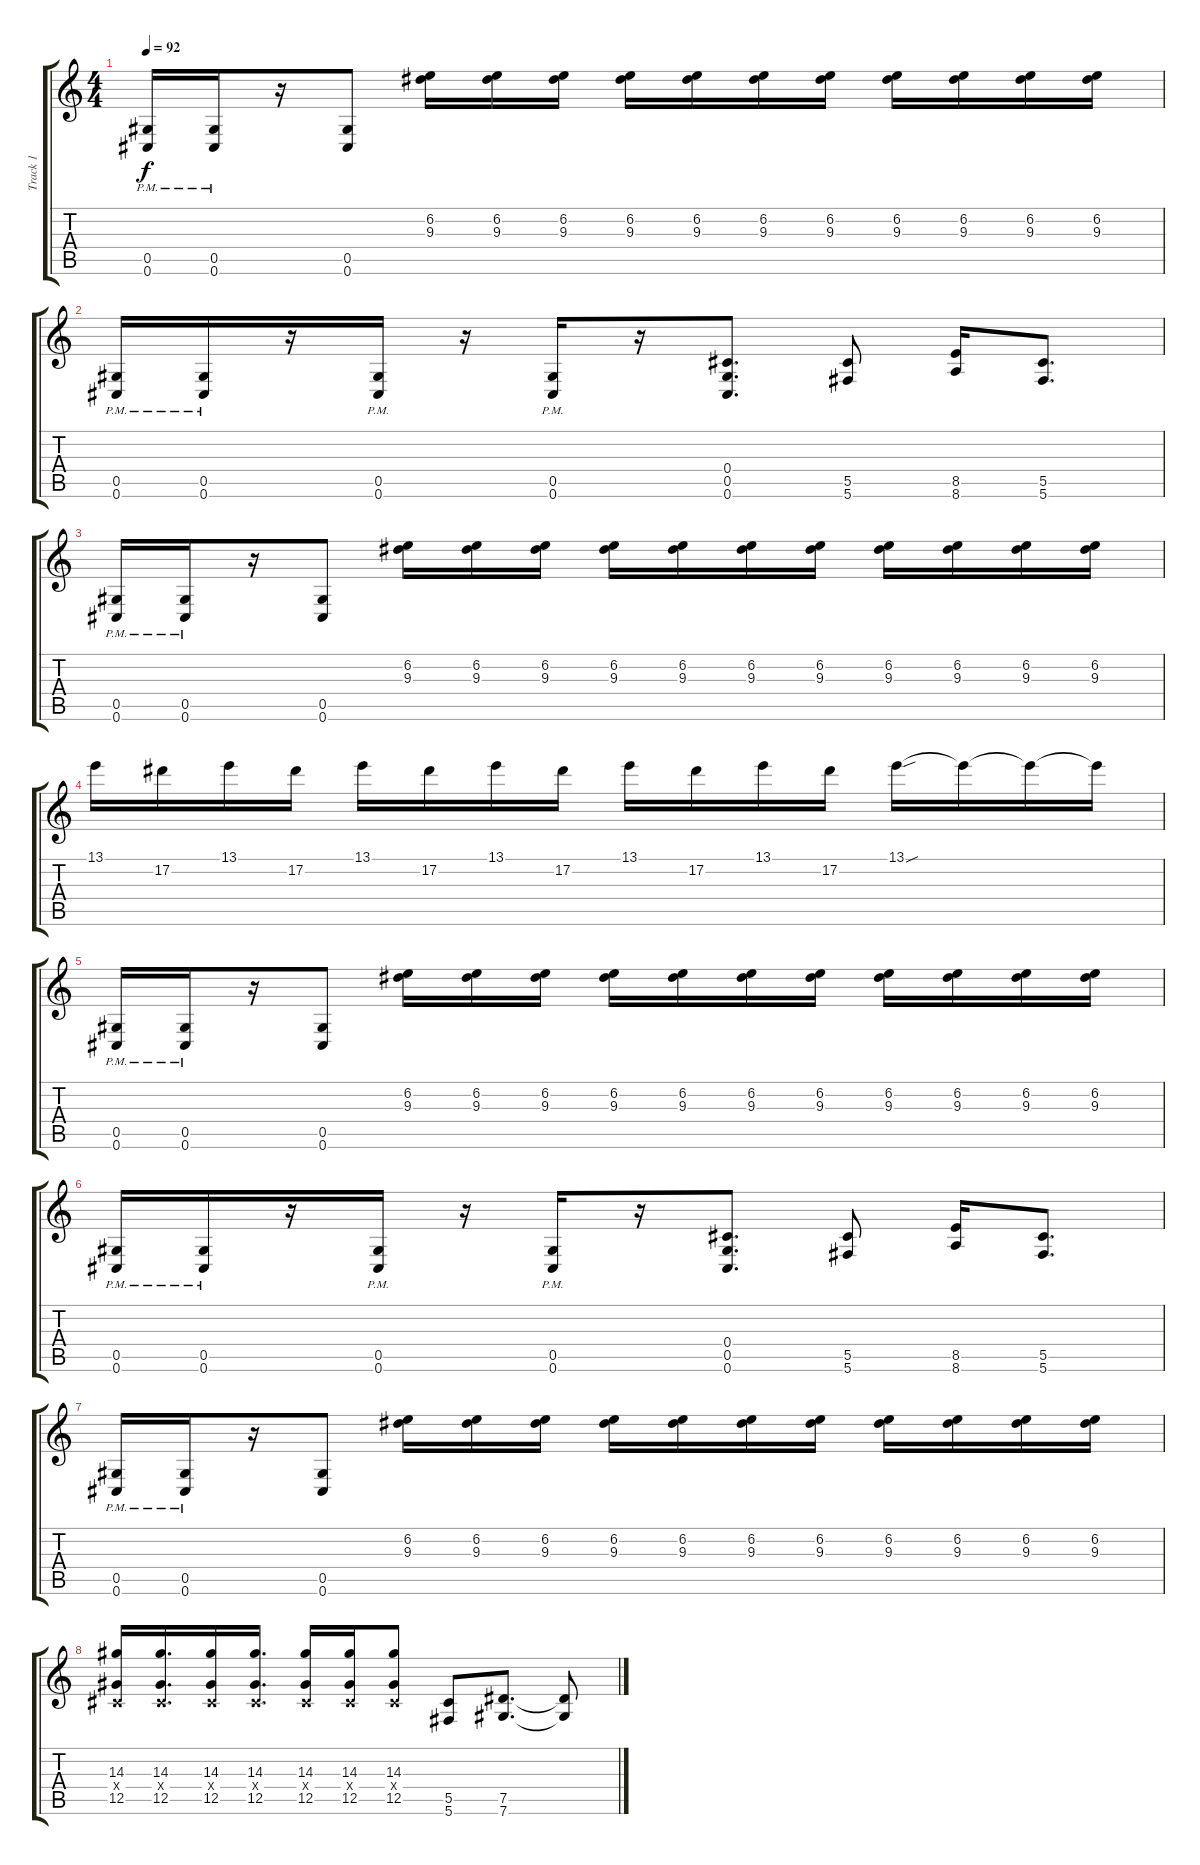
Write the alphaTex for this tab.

\track ("Track 1" "Track 1") {instrument overdrivenguitar}
\staff {score tabs}
\tuning (Eb4 Bb3 Gb3 Db3 Ab2 Db2) {hide}
\ts (4 4)
\tempo 92
\clef g2
\ks c
(0.5{pm} 0.6{pm}).16{dy f} (0.5{pm} 0.6{pm}).16 r.16 (0.5 0.6).8 (6.2 9.3).16 (6.2 9.3).16 (6.2 9.3).16 (6.2 9.3).16 (6.2 9.3).16 (6.2 9.3).16 (6.2 9.3).16 (6.2 9.3).16 (6.2 9.3).16 (6.2 9.3).16 (6.2 9.3).16 |
(0.5{pm} 0.6{pm}).16 (0.5{pm} 0.6{pm}).16 r.16 (0.5{pm} 0.6{pm}).16 r.16 (0.5{pm} 0.6{pm}).16 r.16 (0.4 0.5 0.6).8{d} (5.5 5.6).8 (8.5 8.6).16 (5.5 5.6).8{d} |
(0.5{pm} 0.6{pm}).16 (0.5{pm} 0.6{pm}).16 r.16 (0.5 0.6).8 (6.2 9.3).16 (6.2 9.3).16 (6.2 9.3).16 (6.2 9.3).16 (6.2 9.3).16 (6.2 9.3).16 (6.2 9.3).16 (6.2 9.3).16 (6.2 9.3).16 (6.2 9.3).16 (6.2 9.3).16 |
13.1.16 17.2.16 13.1.16 17.2.16 13.1.16 17.2.16 13.1.16 17.2.16 13.1.16 17.2.16 13.1.16 17.2.16 13.1{sou}.16 13.1{t}.16 13.1{t}.16 13.1{t}.16 |
(0.5{pm} 0.6{pm}).16 (0.5{pm} 0.6{pm}).16 r.16 (0.5 0.6).8 (6.2 9.3).16 (6.2 9.3).16 (6.2 9.3).16 (6.2 9.3).16 (6.2 9.3).16 (6.2 9.3).16 (6.2 9.3).16 (6.2 9.3).16 (6.2 9.3).16 (6.2 9.3).16 (6.2 9.3).16 |
(0.5{pm} 0.6{pm}).16 (0.5{pm} 0.6{pm}).16 r.16 (0.5{pm} 0.6{pm}).16 r.16 (0.5{pm} 0.6{pm}).16 r.16 (0.4 0.5 0.6).8{d} (5.5 5.6).8 (8.5 8.6).16 (5.5 5.6).8{d} |
(0.5{pm} 0.6{pm}).16 (0.5{pm} 0.6{pm}).16 r.16 (0.5 0.6).8 (6.2 9.3).16 (6.2 9.3).16 (6.2 9.3).16 (6.2 9.3).16 (6.2 9.3).16 (6.2 9.3).16 (6.2 9.3).16 (6.2 9.3).16 (6.2 9.3).16 (6.2 9.3).16 (6.2 9.3).16 |
(14.3 0.4{x} 12.5).16 (14.3 0.4{x} 12.5).16{d} (14.3 0.4{x} 12.5).16 (14.3 0.4{x} 12.5).16{d} (14.3 0.4{x} 12.5).16 (14.3 0.4{x} 12.5).16 (14.3 0.4{x} 12.5).8 (5.5 5.6).8 (7.5 7.6).8{d} (7.5{t} 7.6{t}).8
